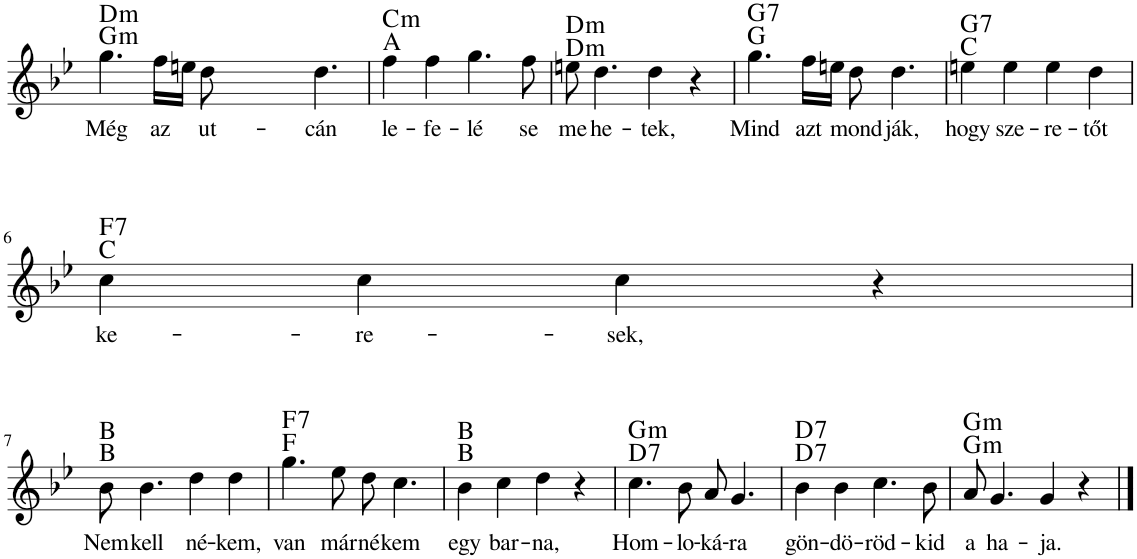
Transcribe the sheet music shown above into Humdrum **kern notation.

**kern	**text	**harte
*part1	*part1	*part1
*staff1	*staff1	*
*I"Piano	*	*
*I'Pno	*	*
*clefG2	*	*
*k[b-e-]	*	*
=1	=1	=1
!	!LO:LY:b	!LO:H:n=1:kt=m
!	!	!LO:H:n=2:kt=m
4.gg\	Még	G:min D:min
!	!LO:LY:b	!
16ff\LL	az	.
16een\JJ	.	.
!	!LO:LY:b	!
8dd\	ut-	.
!	!LO:LY:b	!
4.dd\	-cán	.
=2	=2	=2
!	!LO:LY:b	!LO:H:n=2:kt=m
4ff\	le-	A:maj C:min
!	!LO:LY:b	!
4ff\	-fe-	.
!	!LO:LY:b	!
4.gg\	-lé	.
!	!LO:LY:b	!
8ff\	se	.
=3	=3	=3
!	!LO:LY:b	!LO:H:n=1:kt=m
!	!	!LO:H:n=2:kt=m
8een\	me-	D:min D:min
!	!LO:LY:b	!
4.dd\	-he-	.
!	!LO:LY:b	!
4dd\	-tek,	.
4r	.	.
=4	=4	=4
!	!LO:LY:b	!LO:H:n=2:kt=7
4.gg\	Mind	G:maj G:7
!	!LO:LY:b	!
16ff\LL	azt	.
16een\JJ	.	.
!	!LO:LY:b	!
8dd\	mond-	.
!	!LO:LY:b	!
4.dd\	-ják,	.
=5	=5	=5
!	!LO:LY:b	!LO:H:n=2:kt=7
4een\	hogy	C:maj G:7
!	!LO:LY:b	!
4ee\	sze-	.
!	!LO:LY:b	!
4ee\	-re-	.
!	!LO:LY:b	!
4dd\	-tőt	.
!!LO:LB:g=z
=6	=6	=6
!	!LO:LY:b	!LO:H:n=2:kt=7
4cc\	ke-	C:maj F:7
!	!LO:LY:b	!
4cc\	-re-	.
!	!LO:LY:b	!
4cc\	-sek,	.
4r	.	.
!!LO:LB:g=z
=7	=7	=7
!	!LO:LY:b	!
8b-\	Nem	B:maj B:maj
!	!LO:LY:b	!
4.b-\	kell	.
!	!LO:LY:b	!
4dd\	né-	.
!	!LO:LY:b	!
4dd\	-kem,	.
=8	=8	=8
!	!LO:LY:b	!LO:H:n=2:kt=7
4.gg\	van	F:maj F:7
!	!LO:LY:b	!
8ee-\	már	.
!	!LO:LY:b	!
8dd\	né-	.
!	!LO:LY:b	!
4.cc\	-kem	.
=9	=9	=9
!	!LO:LY:b	!
4b-\	egy	B:maj B:maj
!	!LO:LY:b	!
4cc\	bar-	.
!	!LO:LY:b	!
4dd\	-na,	.
4r	.	.
=10	=10	=10
!	!LO:LY:b	!LO:H:n=1:kt=7
!	!	!LO:H:n=2:kt=m
4.cc\	Hom-	D:7 G:min
!	!LO:LY:b	!
8b-\	-lo-	.
!	!LO:LY:b	!
8a/	-ká-	.
!	!LO:LY:b	!
4.g/	-ra	.
=11	=11	=11
!	!LO:LY:b	!LO:H:n=1:kt=7
!	!	!LO:H:n=2:kt=7
4b-\	gön-	D:7 D:7
!	!LO:LY:b	!
4b-\	-dö-	.
!	!LO:LY:b	!
4.cc\	-röd-	.
!	!LO:LY:b	!
8b-\	-kid	.
=12	=12	=12
!	!LO:LY:b	!LO:H:n=1:kt=m
!	!	!LO:H:n=2:kt=m
8a/	a	G:min G:min
!	!LO:LY:b	!
4.g/	ha-	.
!	!LO:LY:b	!
4g/	-ja.	.
4r	.	.
==	==	==
*-	*-	*-
